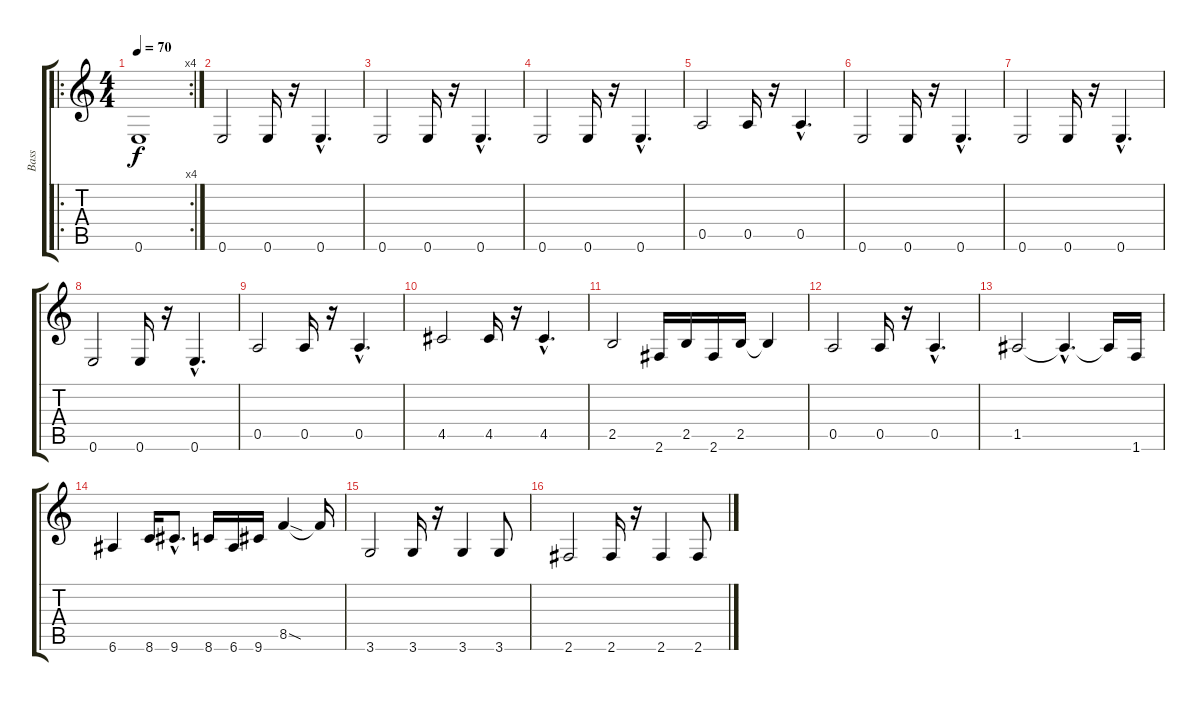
\track ("Bass" "Bass") {instrument electricbassfinger}
\staff {score tabs}
\tuning (E4 B3 G3 D3 A2 E2) {hide}
\ro
\rc 4
\ts (4 4)
\tempo 70
\clef g2
\ks c
0.6.1{dy f instrument electricbassfinger} |
0.6.2 0.6.16 r.16 0.6{hac}.4{d} |
0.6.2 0.6.16 r.16 0.6{hac}.4{d} |
0.6.2 0.6.16 r.16 0.6{hac}.4{d} |
0.5.2 0.5.16 r.16 0.5{hac}.4{d} |
0.6.2 0.6.16 r.16 0.6{hac}.4{d} |
0.6.2 0.6.16 r.16 0.6{hac}.4{d} |
0.6.2 0.6.16 r.16 0.6{hac}.4{d} |
0.5.2 0.5.16 r.16 0.5{hac}.4{d} |
4.5.2 4.5.16 r.16 4.5{hac}.4{d} |
2.5.2 2.6.16 2.5.16 2.6.16 2.5.16 2.5{t}.4 |
0.5.2 0.5.16 r.16 0.5{hac}.4{d} |
1.5.2 1.5{hac t}.4{d} 1.5{t}.16 1.6.16 |
6.6.4 8.6.16 9.6{hac}.8{d} 8.6.16 6.6.16 9.6.16 8.5{sod}.4 8.5{t}.16 |
3.6.2 3.6.16 r.16 3.6.4 3.6.8 |
2.6.2 2.6.16 r.16 2.6.4 2.6.8
